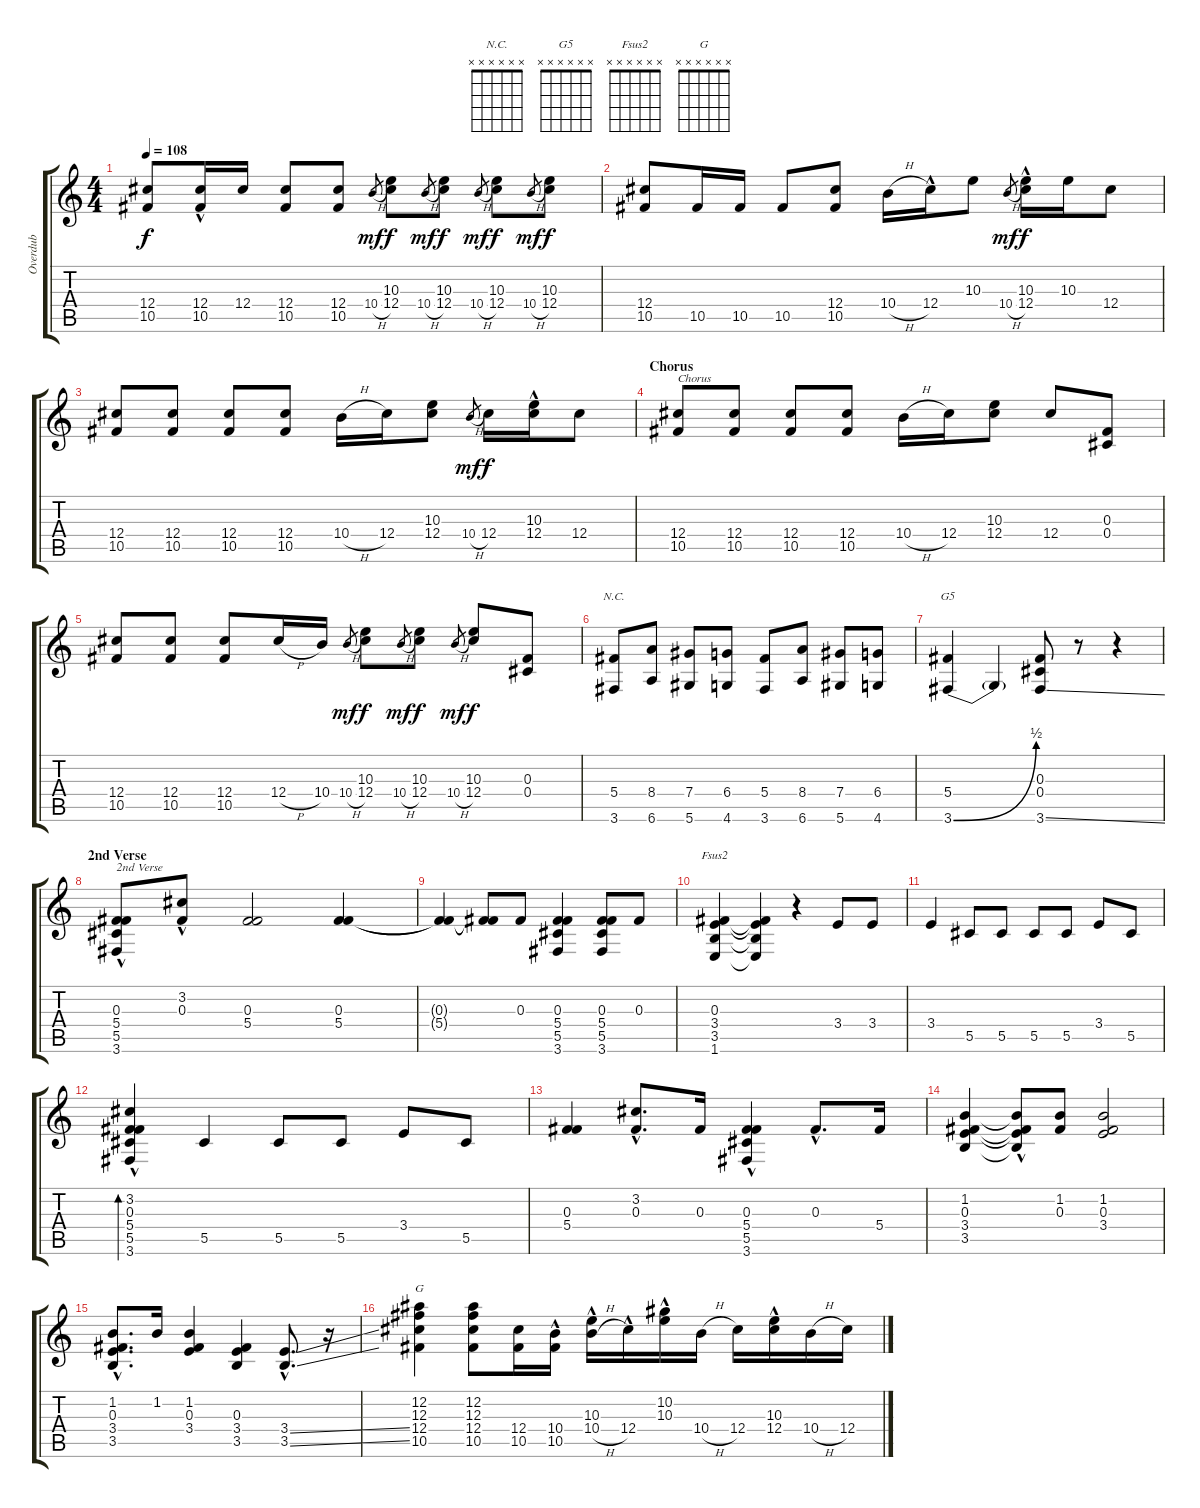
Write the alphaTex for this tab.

\track ("Overdub" "Overdub") {instrument fretlessbass}
\staff {score tabs}
\tuning (Eb4 Bb3 Gb3 Db3 Ab2 Eb2) {hide}
\chord ("N.C." x x x x x x) {firstfret 0}
\chord ("G5" x x x x x x) {firstfret 0}
\chord ("Fsus2" x x x x x x) {firstfret 0}
\chord ("G" x x x x x x) {firstfret 0}
\ts (4 4)
\tempo 108
\clef g2
\ks c
(12.4 10.5).8{dy f} (12.4 10.5{hac}).16 12.4.16 (12.4 10.5).8 (12.4 10.5).8 10.4{h}.8{gr dy mf} (10.3 12.4).8{dy f} 10.4{h}.8{gr dy mf} (10.3 12.4).8{dy f} 10.4{h}.8{gr dy mf} (10.3 12.4).8{dy f} 10.4{h}.8{gr dy mf} (10.3 12.4).8{dy f} |
(12.4 10.5).8 10.5.16 10.5.16 10.5.8 (12.4 10.5).8 10.4{h}.16 12.4{hac}.16 10.3.8 10.4{h}.8{gr dy mf} (10.3 12.4{hac}).16{dy f} 10.3.16 12.4.8 |
(12.4 10.5).8 (12.4 10.5).8 (12.4 10.5).8 (12.4 10.5).8 10.4{h}.16 12.4.16 (10.3 12.4).8 10.4{h}.8{gr dy mf} 12.4.16{dy f} (10.3{hac} 12.4).16 12.4.8 |
\section ("" "Chorus")
(12.4 10.5).8{txt "Chorus"} (12.4 10.5).8 (12.4 10.5).8 (12.4 10.5).8 10.4{h}.16 12.4.16 (10.3 12.4).8 12.4.8 (0.3 0.4).8 |
(12.4 10.5).8 (12.4 10.5).8 (12.4 10.5).8 12.4{h}.16 10.4.16 10.4{h}.8{gr dy mf} (10.3 12.4).8{dy f} 10.4{h}.8{gr dy mf} (10.3 12.4).8{dy f} 10.4{h}.8{gr dy mf} (10.3 12.4).8{dy f} (0.3 0.4).8 |
(5.4 3.6).8{ch "N.C."} (8.4 6.6).8 (7.4 5.6).8 (6.4 4.6).8 (5.4 3.6).8 (8.4 6.6).8 (7.4 5.6).8 (6.4 4.6).8 |
(5.4 3.6{be (bend 0 0 60 2)}).4{ch "G5"} 3.6{t}.4 (0.3 0.4 3.6{ss}).8 r.8 r.4 |
\section ("" "2nd Verse")
(0.3 5.4 5.5{hac} 3.6{hac}).8{txt "2nd Verse"} (3.2{hac} 0.3).8 (0.3 5.4).2 (0.3 5.4).4 |
(0.3{t} 5.4{t}).4 (0.3{t} 5.4{t}).8 0.3.8 (0.3 5.4 5.5 3.6).4 (0.3 5.4 5.5 3.6).8 0.3.8 |
(0.3 3.4 3.5 1.6).4{ch "Fsus2"} (0.3{t} 3.4{t} 3.5{t} 1.6{t}).4 r.4 3.4.8 3.4.8 |
3.4.4 5.5.8 5.5.8 5.5.8 5.5.8 3.4.8 5.5.8 |
(3.2 0.3 5.4{hac} 5.5 3.6{hac}).4{bd 240} 5.5.4 5.5.8 5.5.8 3.4.8 5.5.8 |
(0.3 5.4).4 (3.2{hac} 0.3{hac}).8{d} 0.3.16 (0.3 5.4{hac} 5.5 3.6).4 0.3{hac}.8{d} 5.4.16 |
(1.2 0.3 3.4 3.5).4 (1.2{t} 0.3{t} 3.4{t} 3.5{hac t}).8 (1.2 0.3).8 (1.2 0.3 3.4).2 |
(1.2{hac} 0.3 3.4 3.5).8{d} 1.2.16 (1.2 0.3 3.4).4 (0.3 3.4 3.5).4 (3.4{ss hac} 3.5{ss hac}).8{d} r.16 |
(12.2 12.3 12.4 10.5).4{ch "G"} (12.2 12.3 12.4 10.5).8 (12.4 10.5).16 (10.4 10.5{hac}).16 (10.3{hac} 10.4{h}).16 12.4{hac}.16 (10.2{hac} 10.3{hac}).16 10.4{h}.16 12.4.16 (10.3{hac} 12.4).16 10.4{h}.16 12.4.16
